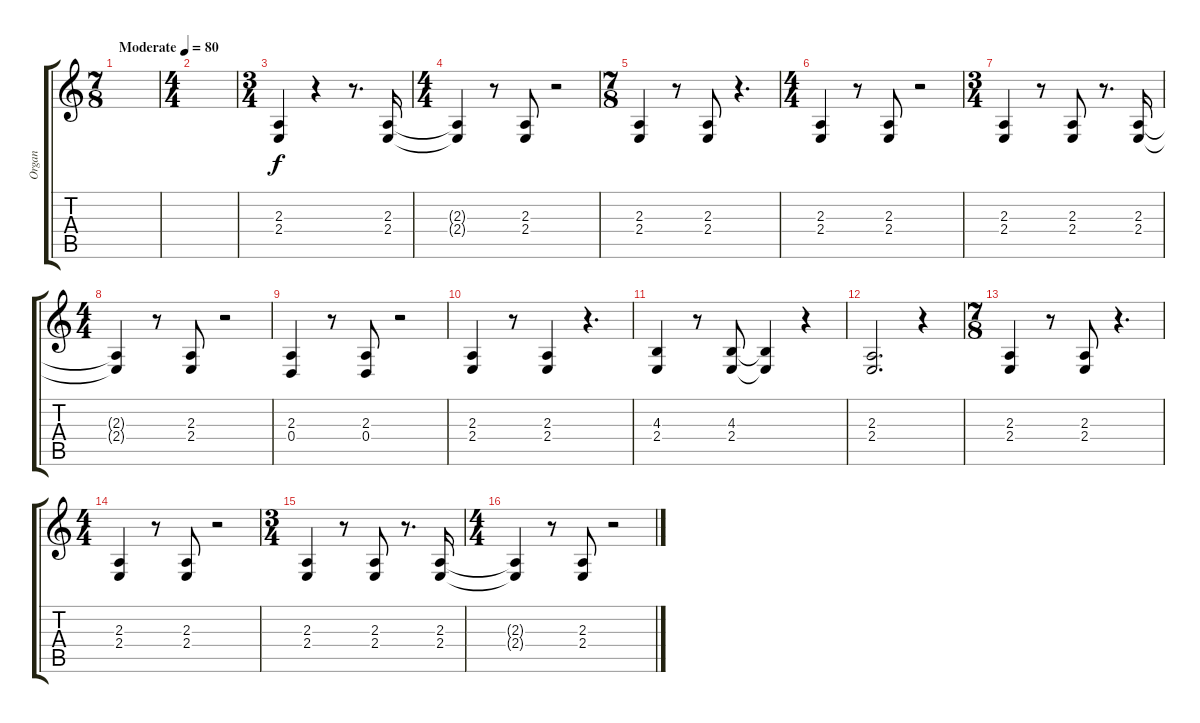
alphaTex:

\track ("Organ" "Organ") {instrument drawbarorgan}
\staff {score tabs}
\tuning (E4 B3 G3 D3 A2 E2) {hide}
\ts (7 8)
\tempo (80 "Moderate")
\clef g2
\ks c
|
\ts (4 4)
|
\ts (3 4)
(2.3 2.4).4 r.4 r.8{d} (2.3 2.4).16 |
\ts (4 4)
(2.3{t} 2.4{t}).4 r.8 (2.3 2.4).8 r.2 |
\ts (7 8)
(2.3 2.4).4 r.8 (2.3 2.4).8 r.4{d} |
\ts (4 4)
(2.3 2.4).4 r.8 (2.3 2.4).8 r.2 |
\ts (3 4)
(2.3 2.4).4 r.8 (2.3 2.4).8 r.8{d} (2.3 2.4).16 |
\ts (4 4)
(2.3{t} 2.4{t}).4 r.8 (2.3 2.4).8 r.2 |
(2.3 0.4).4 r.8 (2.3 0.4).8 r.2 |
(2.3 2.4).4 r.8 (2.3 2.4).4 r.4{d} |
(4.3 2.4).4 r.8 (4.3 2.4).8 (4.3{t} 2.4{t}).4 r.4 |
(2.3 2.4).2{d} r.4 |
\ts (7 8)
(2.3 2.4).4 r.8 (2.3 2.4).8 r.4{d} |
\ts (4 4)
(2.3 2.4).4 r.8 (2.3 2.4).8 r.2 |
\ts (3 4)
(2.3 2.4).4 r.8 (2.3 2.4).8 r.8{d} (2.3 2.4).16 |
\ts (4 4)
(2.3{t} 2.4{t}).4 r.8 (2.3 2.4).8 r.2
